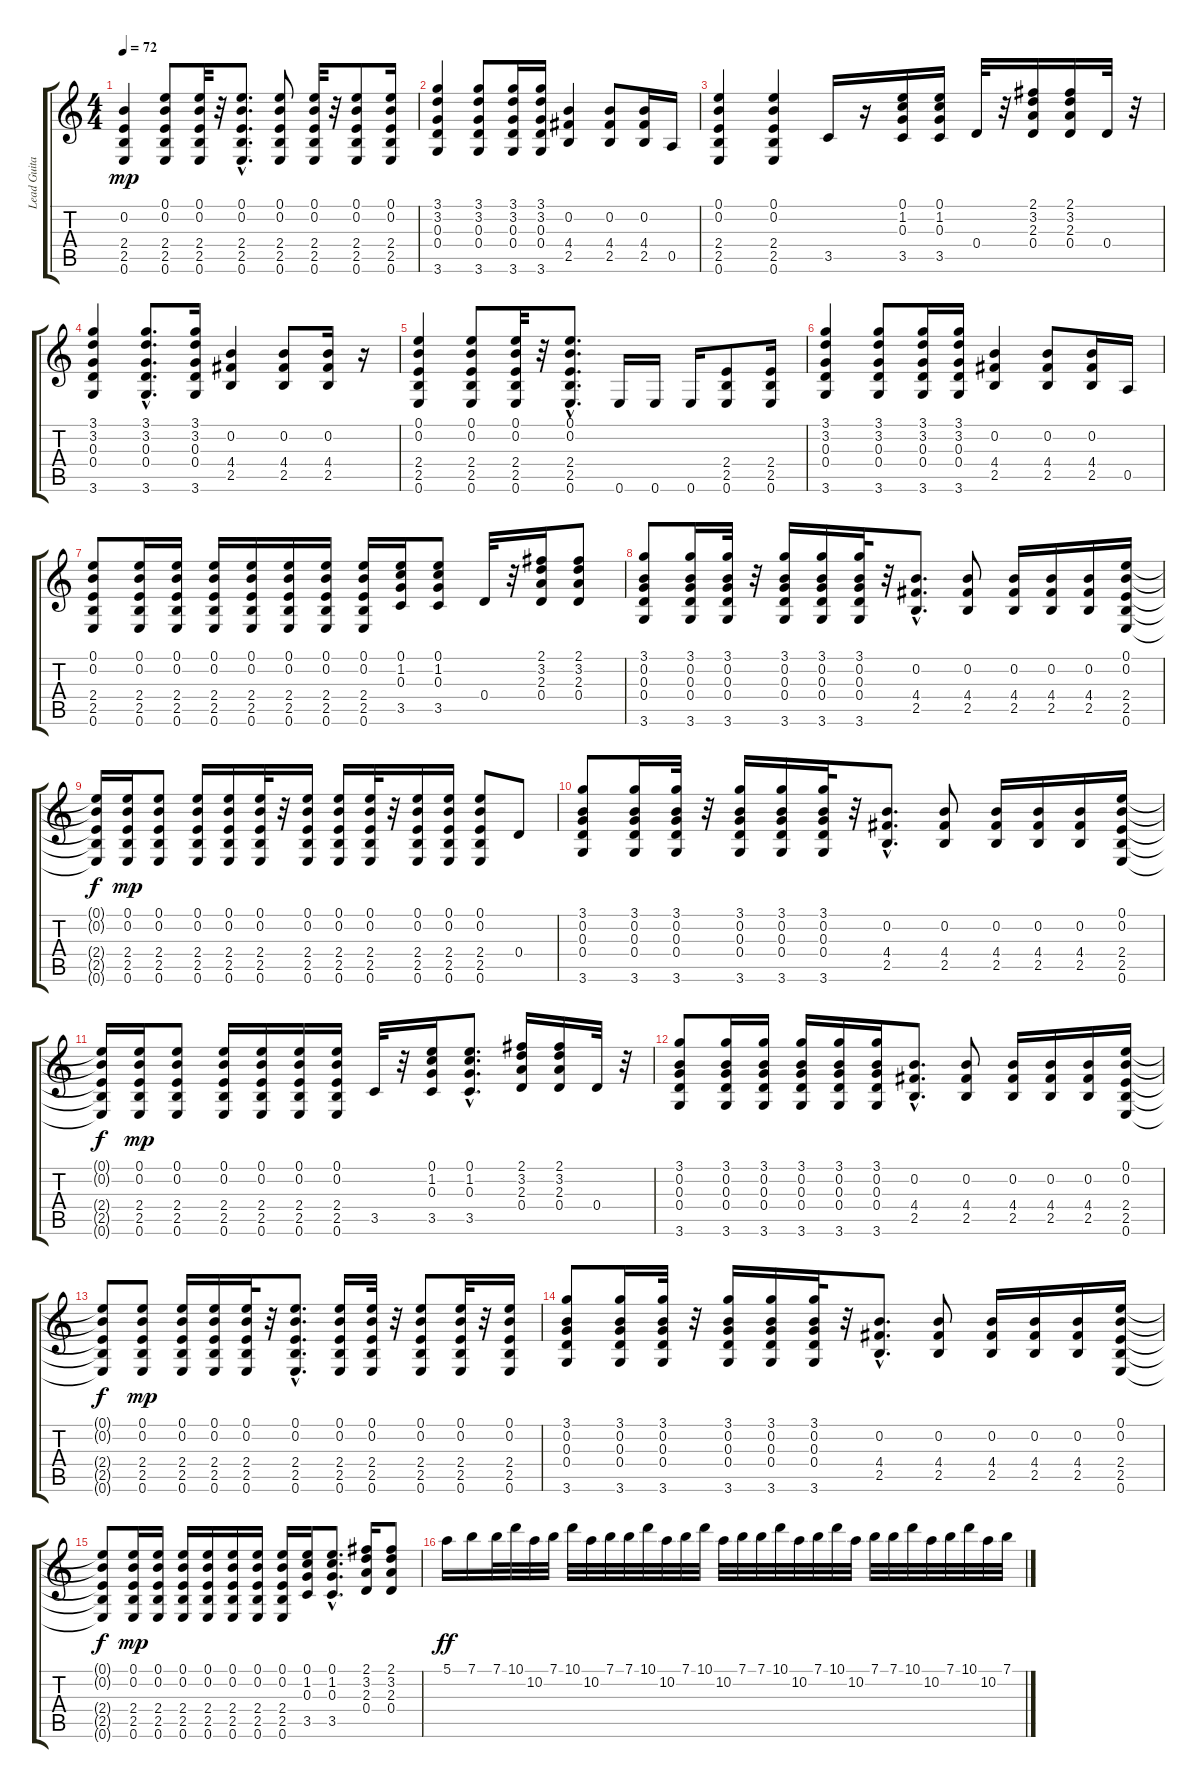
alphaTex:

\track ("Lead Guitar: Slash" "Lead Guita") {instrument distortionguitar}
\staff {score tabs}
\tuning (E4 B3 G3 D3 A2 E2) {hide}
\ts (4 4)
\tempo 72
\clef g2
\ks c
(0.2 2.4 2.5 0.6).4{dy mp} (0.1 0.2 2.4 2.5 0.6).8 (0.1 0.2 2.4 2.5 0.6).32 r.32 (0.1{hac} 0.2{hac} 2.4{hac} 2.5{hac} 0.6{hac}).8{d} (0.1 0.2 2.4 2.5 0.6).8 (0.1 0.2 2.4 2.5 0.6).32 r.32 (0.1 0.2 2.4 2.5 0.6).8 (0.1 0.2 2.4 2.5 0.6).16 |
(3.1 3.2 0.3 0.4 3.6).4 (3.1 3.2 0.3 0.4 3.6).8 (3.1 3.2 0.3 0.4 3.6).16 (3.1 3.2 0.3 0.4 3.6).16 (0.2 4.4 2.5).4 (0.2 4.4 2.5).8 (0.2 4.4 2.5).16 0.5.16 |
(0.1 0.2 2.4 2.5 0.6).4 (0.1 0.2 2.4 2.5 0.6).4 3.5.16 r.16 (0.1 1.2 0.3 3.5).16 (0.1 1.2 0.3 3.5).16 0.4.32 r.32 (2.1 3.2 2.3 0.4).16 (2.1 3.2 2.3 0.4).16 0.4.32 r.32 |
(3.1 3.2 0.3 0.4 3.6).4 (3.1{hac} 3.2{hac} 0.3{hac} 0.4{hac} 3.6{hac}).8{d} (3.1 3.2 0.3 0.4 3.6).16 (0.2 4.4 2.5).4 (0.2 4.4 2.5).8 (0.2 4.4 2.5).16 r.16 |
(0.1 0.2 2.4 2.5 0.6).4 (0.1 0.2 2.4 2.5 0.6).8 (0.1 0.2 2.4 2.5 0.6).32 r.32 (0.1{hac} 0.2{hac} 2.4{hac} 2.5{hac} 0.6{hac}).8{d} 0.6.16 0.6.16 0.6.16 (2.4 2.5 0.6).8 (2.4 2.5 0.6).16 |
(3.1 3.2 0.3 0.4 3.6).4 (3.1 3.2 0.3 0.4 3.6).8 (3.1 3.2 0.3 0.4 3.6).16 (3.1 3.2 0.3 0.4 3.6).16 (0.2 4.4 2.5).4 (0.2 4.4 2.5).8 (0.2 4.4 2.5).16 0.5.16 |
(0.1 0.2 2.4 2.5 0.6).8 (0.1 0.2 2.4 2.5 0.6).16 (0.1 0.2 2.4 2.5 0.6).16 (0.1 0.2 2.4 2.5 0.6).16 (0.1 0.2 2.4 2.5 0.6).16 (0.1 0.2 2.4 2.5 0.6).16 (0.1 0.2 2.4 2.5 0.6).16 (0.1 0.2 2.4 2.5 0.6).16 (0.1 1.2 0.3 3.5).16 (0.1 1.2 0.3 3.5).8 0.4.32 r.32 (2.1 3.2 2.3 0.4).16 (2.1 3.2 2.3 0.4).8 |
(3.1 0.2 0.3 0.4 3.6).8 (3.1 0.2 0.3 0.4 3.6).16 (3.1 0.2 0.3 0.4 3.6).32 r.32 (3.1 0.2 0.3 0.4 3.6).16 (3.1 0.2 0.3 0.4 3.6).16 (3.1 0.2 0.3 0.4 3.6).32 r.32 (0.2{hac} 4.4{hac} 2.5{hac}).8{d} (0.2 4.4 2.5).8 (0.2 4.4 2.5).16 (0.2 4.4 2.5).16 (0.2 4.4 2.5).16 (0.1 0.2 2.4 2.5 0.6).16 |
(0.1{t} 0.2{t} 2.4{t} 2.5{t} 0.6{t}).16{dy f} (0.1 0.2 2.4 2.5 0.6).16{dy mp} (0.1 0.2 2.4 2.5 0.6).8 (0.1 0.2 2.4 2.5 0.6).16 (0.1 0.2 2.4 2.5 0.6).16 (0.1 0.2 2.4 2.5 0.6).32 r.32 (0.1 0.2 2.4 2.5 0.6).16 (0.1 0.2 2.4 2.5 0.6).16 (0.1 0.2 2.4 2.5 0.6).32 r.32 (0.1 0.2 2.4 2.5 0.6).16 (0.1 0.2 2.4 2.5 0.6).16 (0.1 0.2 2.4 2.5 0.6).8 0.4.8 |
(3.1 0.2 0.3 0.4 3.6).8 (3.1 0.2 0.3 0.4 3.6).16 (3.1 0.2 0.3 0.4 3.6).32 r.32 (3.1 0.2 0.3 0.4 3.6).16 (3.1 0.2 0.3 0.4 3.6).16 (3.1 0.2 0.3 0.4 3.6).32 r.32 (0.2{hac} 4.4{hac} 2.5{hac}).8{d} (0.2 4.4 2.5).8 (0.2 4.4 2.5).16 (0.2 4.4 2.5).16 (0.2 4.4 2.5).16 (0.1 0.2 2.4 2.5 0.6).16 |
(0.1{t} 0.2{t} 2.4{t} 2.5{t} 0.6{t}).16{dy f} (0.1 0.2 2.4 2.5 0.6).16{dy mp} (0.1 0.2 2.4 2.5 0.6).8 (0.1 0.2 2.4 2.5 0.6).16 (0.1 0.2 2.4 2.5 0.6).16 (0.1 0.2 2.4 2.5 0.6).16 (0.1 0.2 2.4 2.5 0.6).16 3.5.32 r.32 (0.1 1.2 0.3 3.5).16 (0.1{hac} 1.2{hac} 0.3{hac} 3.5{hac}).8{d} (2.1 3.2 2.3 0.4).16 (2.1 3.2 2.3 0.4).16 0.4.32 r.32 |
(3.1 0.2 0.3 0.4 3.6).8 (3.1 0.2 0.3 0.4 3.6).16 (3.1 0.2 0.3 0.4 3.6).16 (3.1 0.2 0.3 0.4 3.6).16 (3.1 0.2 0.3 0.4 3.6).16 (3.1 0.2 0.3 0.4 3.6).16 (0.2{hac} 4.4{hac} 2.5{hac}).8{d} (0.2 4.4 2.5).8 (0.2 4.4 2.5).16 (0.2 4.4 2.5).16 (0.2 4.4 2.5).16 (0.1 0.2 2.4 2.5 0.6).16 |
(0.1{t} 0.2{t} 2.4{t} 2.5{t} 0.6{t}).8{dy f} (0.1 0.2 2.4 2.5 0.6).8{dy mp} (0.1 0.2 2.4 2.5 0.6).16 (0.1 0.2 2.4 2.5 0.6).16 (0.1 0.2 2.4 2.5 0.6).32 r.32 (0.1{hac} 0.2{hac} 2.4{hac} 2.5{hac} 0.6{hac}).8{d} (0.1 0.2 2.4 2.5 0.6).16 (0.1 0.2 2.4 2.5 0.6).32 r.32 (0.1 0.2 2.4 2.5 0.6).8 (0.1 0.2 2.4 2.5 0.6).32 r.32 (0.1 0.2 2.4 2.5 0.6).16 |
(3.1 0.2 0.3 0.4 3.6).8 (3.1 0.2 0.3 0.4 3.6).16 (3.1 0.2 0.3 0.4 3.6).32 r.32 (3.1 0.2 0.3 0.4 3.6).16 (3.1 0.2 0.3 0.4 3.6).16 (3.1 0.2 0.3 0.4 3.6).32 r.32 (0.2{hac} 4.4{hac} 2.5{hac}).8{d} (0.2 4.4 2.5).8 (0.2 4.4 2.5).16 (0.2 4.4 2.5).16 (0.2 4.4 2.5).16 (0.1 0.2 2.4 2.5 0.6).16 |
(0.1{t} 0.2{t} 2.4{t} 2.5{t} 0.6{t}).8{dy f} (0.1 0.2 2.4 2.5 0.6).16{dy mp} (0.1 0.2 2.4 2.5 0.6).16 (0.1 0.2 2.4 2.5 0.6).16 (0.1 0.2 2.4 2.5 0.6).16 (0.1 0.2 2.4 2.5 0.6).16 (0.1 0.2 2.4 2.5 0.6).16 (0.1 0.2 2.4 2.5 0.6).16 (0.1 1.2 0.3 3.5).16 (0.1{hac} 1.2{hac} 0.3{hac} 3.5{hac}).8{d} (2.1 3.2 2.3 0.4).16 (2.1 3.2 2.3 0.4).8 |
5.1.16{dy ff} 7.1.16 7.1.32 10.1.32 10.2.32 7.1.32 10.1.32 10.2.32 7.1.32 7.1.32 10.1.32 10.2.32 7.1.32 10.1.32 10.2.32 7.1.32 7.1.32 10.1.32 10.2.32 7.1.32 10.1.32 10.2.32 7.1.32 7.1.32 10.1.32 10.2.32 7.1.32 10.1.32 10.2.32 7.1.32
